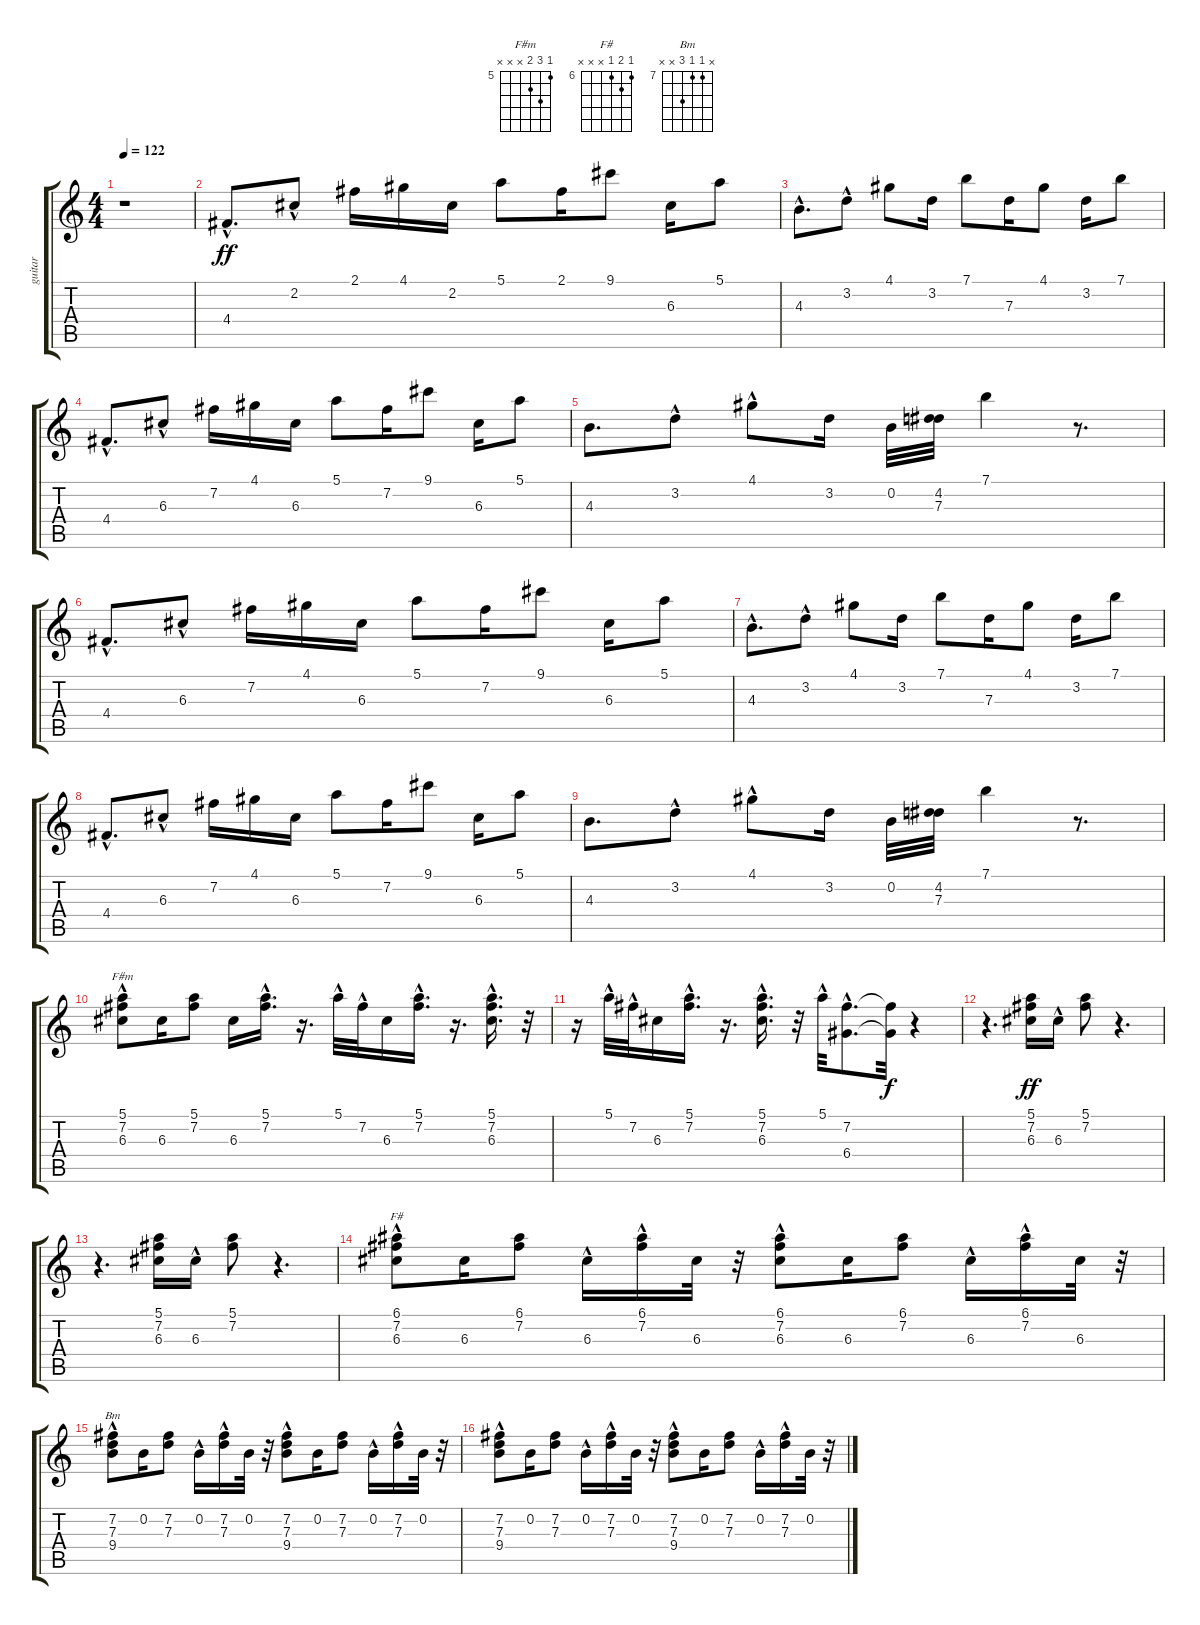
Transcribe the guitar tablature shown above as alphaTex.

\track ("guitar" "guitar") {instrument acousticguitarnylon}
\staff {score tabs}
\tuning (E4 B3 G3 D3 A2 E2) {hide}
\chord ("F#m" 5 7 6 x x x) {firstfret 5}
\chord ("F#" 6 7 6 x x x) {firstfret 6}
\chord ("Bm" x 7 7 9 x x) {firstfret 7}
\ts (4 4)
\tempo 122
\clef g2
\ks c
r.1{dy ff instrument acousticguitarnylon} |
4.4{hac}.8{d} 2.2{hac}.8 2.1.16 4.1.16 2.2.16 5.1.8 2.1.16 9.1.8 6.3.16 5.1.8 |
4.3{hac}.8{d} 3.2{hac}.8 4.1.8 3.2.16 7.1.8 7.3.16 4.1.8 3.2.16 7.1.8 |
4.4{hac}.8{d} 6.3{hac}.8 7.2.16 4.1.16 6.3.16 5.1.8 7.2.16 9.1.8 6.3.16 5.1.8 |
4.3.8{d} 3.2{hac}.8 4.1{hac}.8 3.2.16 0.2.32 (4.2 7.3).32 7.1.4 r.8{d} |
4.4{hac}.8{d} 6.3{hac}.8 7.2.16 4.1.16 6.3.16 5.1.8 7.2.16 9.1.8 6.3.16 5.1.8 |
4.3{hac}.8{d} 3.2{hac}.8 4.1.8 3.2.16 7.1.8 7.3.16 4.1.8 3.2.16 7.1.8 |
4.4{hac}.8{d} 6.3{hac}.8 7.2.16 4.1.16 6.3.16 5.1.8 7.2.16 9.1.8 6.3.16 5.1.8 |
4.3.8{d} 3.2{hac}.8 4.1{hac}.8 3.2.16 0.2.32 (4.2 7.3).32 7.1.4 r.8{d} |
(5.1 7.2 6.3{hac}).8{ch "F#m"} 6.3.16 (5.1 7.2).8 6.3.16 (5.1{hac} 7.2{hac}).16{d} r.16{d} 5.1{hac}.32 7.2{hac}.32 6.3.16 (5.1{hac} 7.2{hac}).16{d} r.16{d} (5.1{hac} 7.2{hac} 6.3{hac}).16{d} r.32 |
r.16 5.1{hac}.32 7.2{hac}.32 6.3.16 (5.1{hac} 7.2{hac}).16{d} r.16{d} (5.1{hac} 7.2{hac} 6.3{hac}).16{d} r.32 5.1{hac}.32 (7.2{hac} 6.4{hac}).8{d} (7.2{t} 6.4{t}).32{dy f} r.4 |
r.4{d} (5.1 7.2 6.3).16{dy ff} 6.3{hac}.16 (5.1 7.2).8 r.4{d} |
r.4{d} (5.1 7.2 6.3).16 6.3{hac}.16 (5.1 7.2).8 r.4{d} |
(6.1 7.2 6.3{hac}).8{ch "F#"} 6.3.16 (6.1 7.2).8 6.3{hac}.16 (6.1{hac} 7.2{hac}).16 6.3.32 r.32 (6.1 7.2 6.3{hac}).8 6.3.16 (6.1 7.2).8 6.3{hac}.16 (6.1{hac} 7.2{hac}).16 6.3.32 r.32 |
(7.2 7.3 9.4{hac}).8{ch "Bm"} 0.2.16 (7.2 7.3).8 0.2{hac}.16 (7.2{hac} 7.3{hac}).16 0.2.32 r.32 (7.2 7.3 9.4{hac}).8 0.2.16 (7.2 7.3).8 0.2{hac}.16 (7.2{hac} 7.3{hac}).16 0.2.32 r.32 |
(7.2 7.3 9.4{hac}).8 0.2.16 (7.2 7.3).8 0.2{hac}.16 (7.2{hac} 7.3{hac}).16 0.2.32 r.32 (7.2 7.3 9.4{hac}).8 0.2.16 (7.2 7.3).8 0.2{hac}.16 (7.2{hac} 7.3{hac}).16 0.2.32 r.32
